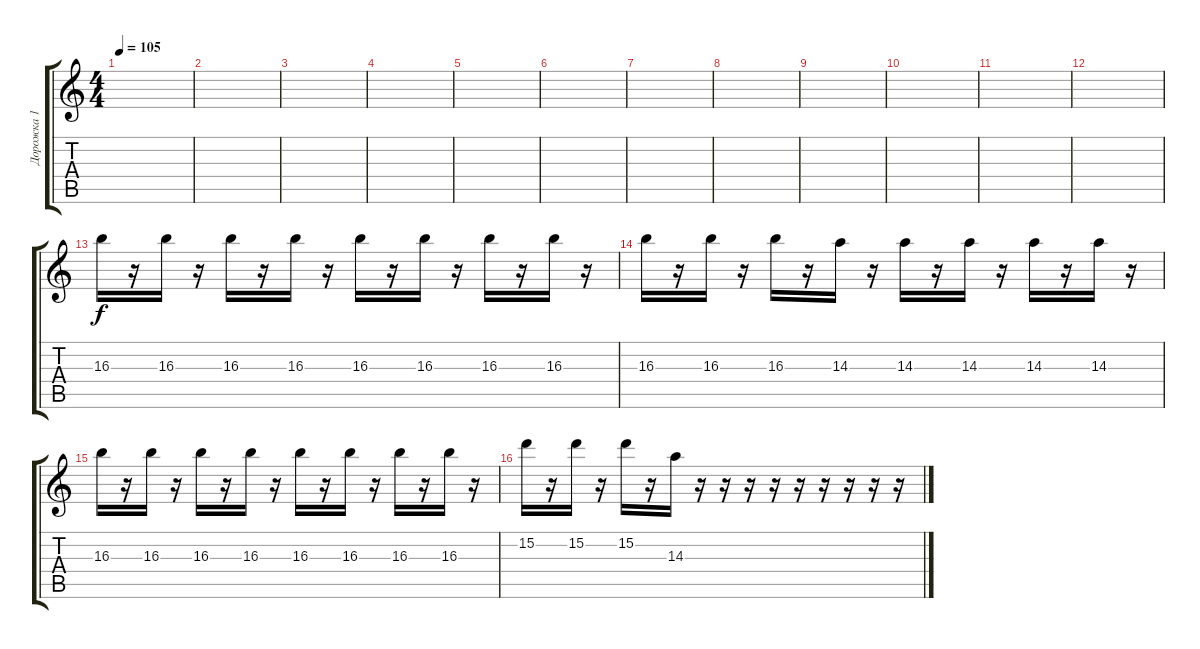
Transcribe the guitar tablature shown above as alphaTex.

\track ("Дорожка 1" "Дорожка 1") {instrument electricguitarjazz}
\staff {score tabs}
\tuning (E4 B3 G3 D3 A2 E2) {hide}
\ts (4 4)
\tempo 105
\clef g2
\ks c
|
|
|
|
|
|
|
|
|
|
|
|
16.3.16{volume 6} r.16 16.3.16 r.16 16.3.16 r.16 16.3.16 r.16 16.3.16 r.16 16.3.16 r.16 16.3.16 r.16 16.3.16 r.16 |
16.3.16 r.16 16.3.16 r.16 16.3.16 r.16 14.3.16 r.16 14.3.16 r.16 14.3.16 r.16 14.3.16 r.16 14.3.16 r.16 |
16.3.16 r.16 16.3.16 r.16 16.3.16 r.16 16.3.16 r.16 16.3.16 r.16 16.3.16 r.16 16.3.16 r.16 16.3.16 r.16 |
15.2.16 r.16 15.2.16 r.16 15.2.16 r.16 14.3.16 r.16 r.16 r.16 r.16 r.16 r.16 r.16 r.16 r.16
